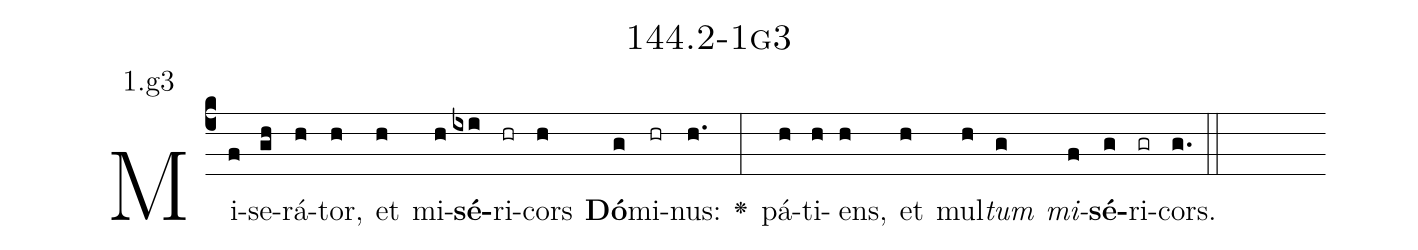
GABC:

name: 144.2-1g3;
annotation: 1.g3;
%%
(c4)Mi(f)se(gh)rá(h)tor,(h) et(h) mi(h)<b>sé</b>(ixi)ri(hr)cors(h) <b>Dó</b>(g)mi(hr)nus:(h.) <v>\greheightstar</v>(:) pá(h)ti(h)ens,(h) et(h) mul(h)<i>tum</i>(g) <i>mi</i>(f)<b>sé</b>(g)ri(gr)cors.(g.) (::)


%E(h) u(h) o(g) u(f) a(g) e.(g.) (::)
